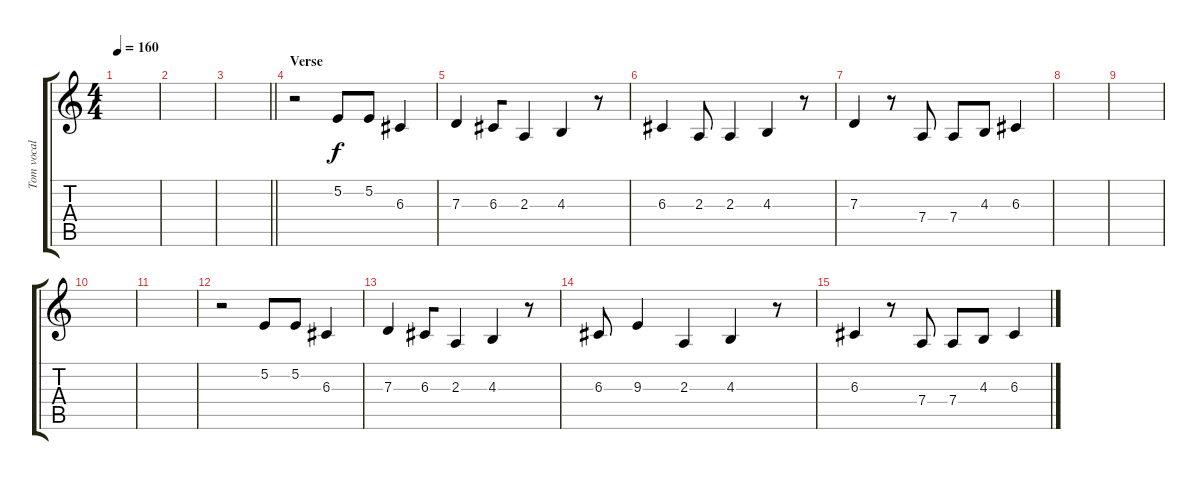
\track ("Tom vocal" "Tom vocal") {instrument flute}
\staff {score tabs}
\tuning (E4 B3 G3 D3 A2 E2) {hide}
\ts (4 4)
\tempo 160
\clef g2
\ks c
|
|
\barLineRight lightlight
|
\section ("" "Verse")
r.2{beam merge} 5.2.8 5.2.8 6.3.4 |
7.3.4 6.3.8{beam merge} 2.3.4 4.3.4{beam merge} r.8 |
6.3.4 2.3.8 2.3.4 4.3.4 r.8 |
7.3.4 r.8 7.4.8 7.4.8 4.3.8 6.3.4 |
|
|
|
|
r.2{beam merge} 5.2.8 5.2.8 6.3.4 |
7.3.4 6.3.8{beam merge} 2.3.4 4.3.4{beam merge} r.8 |
6.3.8 9.3.4 2.3.4 4.3.4 r.8 |
6.3.4 r.8 7.4.8 7.4.8 4.3.8 6.3.4
